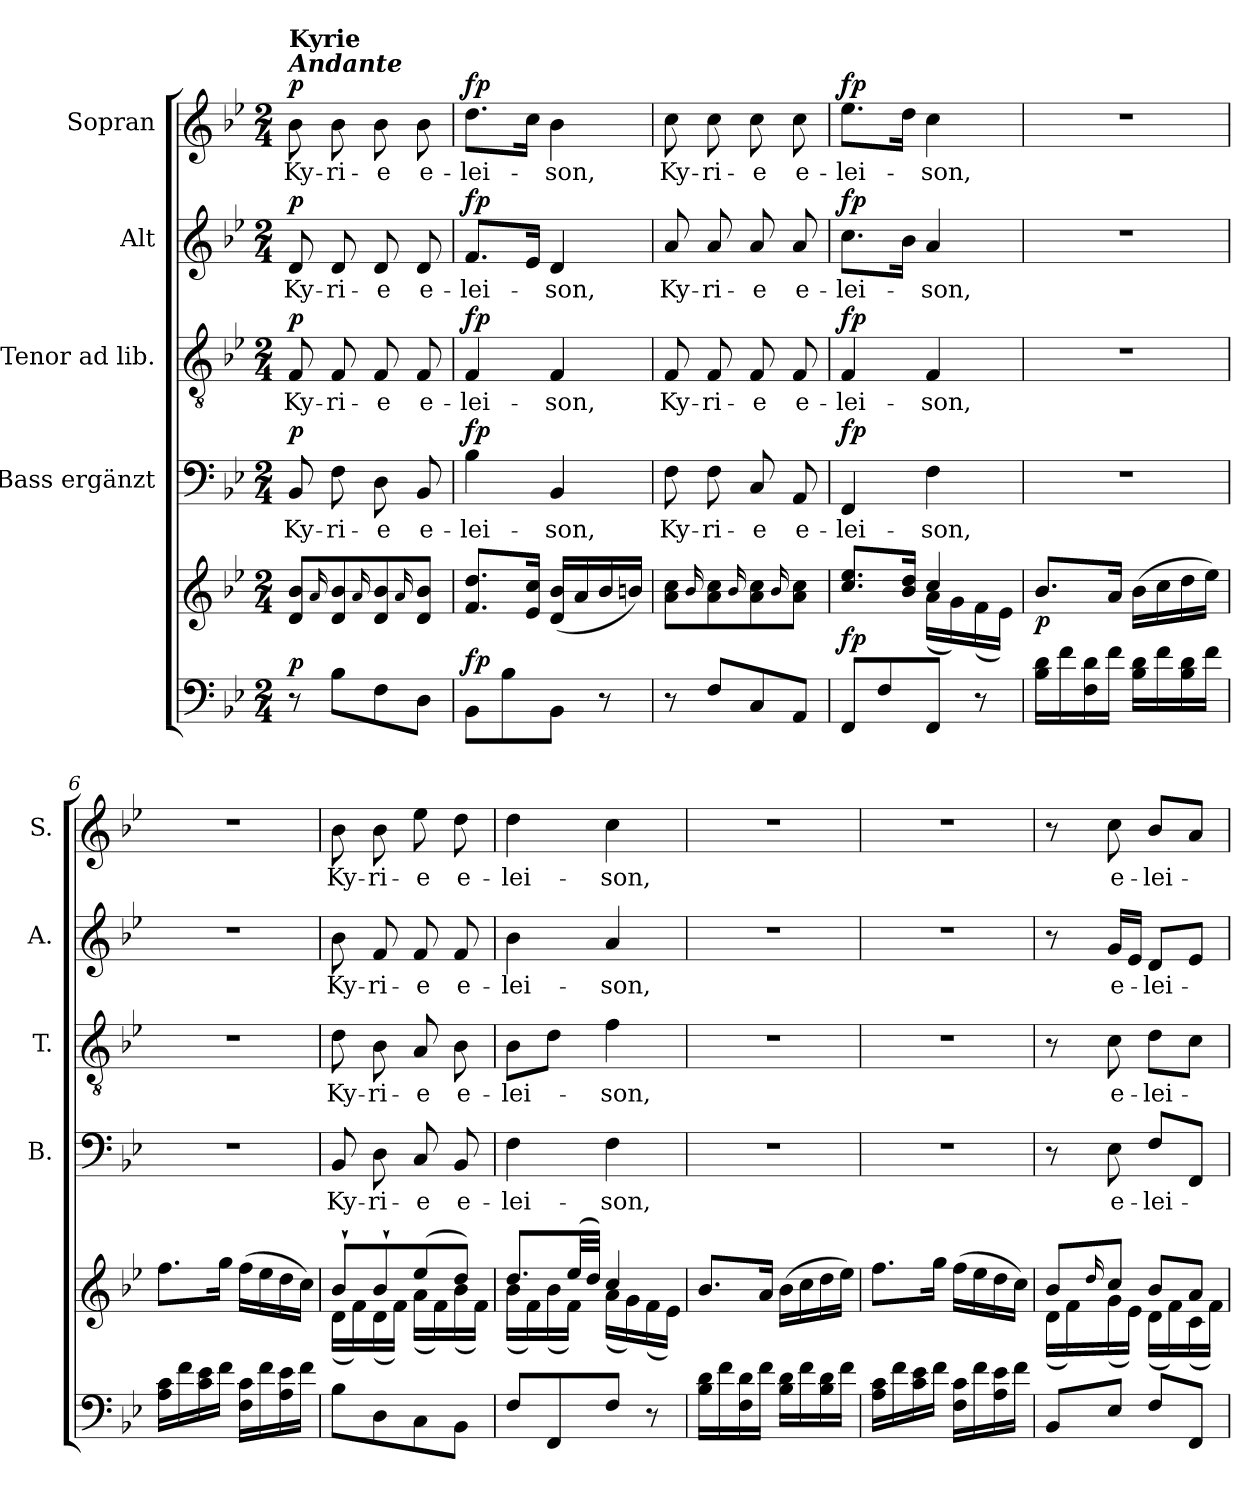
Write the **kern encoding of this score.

**kern	**kern	**dynam	**kern	**text	**dynam	**kern	**text	**dynam	**kern	**text	**dynam	**kern	**text	**dynam
*part5	*part5	*part5	*part4	*part4	*part4	*part3	*part3	*part3	*part2	*part2	*part2	*part1	*part1	*part1
*staff6	*staff5	*staff5/6	*staff4	*staff4	*staff4	*staff3	*staff3	*staff3	*staff2	*staff2	*staff2	*staff1	*staff1	*staff1
*	*	*	*I"Bass ergänzt	*	*	*I"Tenor ad lib.	*	*	*I"Alt	*	*	*I"Sopran	*	*
*	*	*	*I'B.	*	*	*I'T.	*	*	*I'A.	*	*	*I'S.	*	*
*clefF4	*clefG2	*	*clefF4	*	*	*clefGv2	*	*	*clefG2	*	*	*clefG2	*	*
*k[b-e-]	*k[b-e-]	*	*k[b-e-]	*	*	*k[b-e-]	*	*	*k[b-e-]	*	*	*k[b-e-]	*	*
*B-:	*B-:	*	*B-:	*	*	*B-:	*	*	*B-:	*	*	*B-:	*	*
*M2/4	*M2/4	*	*M2/4	*	*	*M2/4	*	*	*M2/4	*	*	*M2/4	*	*
=1	=1	=1	=1	=1	=1	=1	=1	=1	=1	=1	=1	=1	=1	=1
!	!	!	!	!	!	!	!	!	!	!	!	!LO:TX:a:Bi:t=Andante	!	!
!	!	!	!	!	!	!	!	!	!	!	!	!LO:TX:a:B:t=Kyrie	!	!
!	!	!LO:DY:a=2	!	!LO:LY:b	!LO:DY:a	!	!LO:LY:b	!LO:DY:a	!	!LO:LY:b	!LO:DY:a	!	!LO:LY:b	!LO:DY:a
8r	8d/ 8b-/L	p	8BB-/	Ky-	p	8F/	Ky-	p	8d/	Ky-	p	8b-\	Ky-	p
.	16qqa/	.	.	.	.	.	.	.	.	.	.	.	.	.
!	!	!	!	!LO:LY:b	!	!	!LO:LY:b	!	!	!LO:LY:b	!	!	!LO:LY:b	!
8B-\L	8d/ 8b-/	.	8F\	-ri-	.	8F/	-ri-	.	8d/	-ri-	.	8b-\	-ri-	.
.	16qqa/	.	.	.	.	.	.	.	.	.	.	.	.	.
!	!	!	!	!LO:LY:b	!	!	!LO:LY:b	!	!	!LO:LY:b	!	!	!LO:LY:b	!
8F\	8d/ 8b-/	.	8D\	-e	.	8F/	-e	.	8d/	-e	.	8b-\	-e	.
.	16qqa/	.	.	.	.	.	.	.	.	.	.	.	.	.
!	!	!	!	!LO:LY:b	!	!	!LO:LY:b	!	!	!LO:LY:b	!	!	!LO:LY:b	!
8D\J	8d/ 8b-/J	.	8BB-/	e-	.	8F/	e-	.	8d/	e-	.	8b-\	e-	.
=2	=2	=2	=2	=2	=2	=2	=2	=2	=2	=2	=2	=2	=2	=2
!	!	!LO:DY:a=2	!	!LO:LY:b	!LO:DY:a	!	!LO:LY:b	!LO:DY:a	!	!LO:LY:b	!LO:DY:a	!	!LO:LY:b	!LO:DY:a
8BB-\L	8.f/ 8.dd/L	fp	4B-\	-lei-	fp	4F/	-lei-	fp	8.f/L	-lei-	fp	8.dd\L	-lei-	fp
8B-\	.	.	.	.	.	.	.	.	.	.	.	.	.	.
.	16e-/ 16cc/Jk	.	.	.	.	.	.	.	16e-/Jk	.	.	16cc\Jk	.	.
!	!	!	!	!LO:LY:b	!	!	!LO:LY:b	!	!	!LO:LY:b	!	!	!LO:LY:b	!
8BB-\J	(<16d/ 16b-/LL	.	4BB-/	-son,	.	4F/	-son,	.	4d/	-son,	.	4b-\	-son,	.
.	16a/	.	.	.	.	.	.	.	.	.	.	.	.	.
8r	16b-/	.	.	.	.	.	.	.	.	.	.	.	.	.
.	16bn/JJ)	.	.	.	.	.	.	.	.	.	.	.	.	.
=3	=3	=3	=3	=3	=3	=3	=3	=3	=3	=3	=3	=3	=3	=3
!	!	!	!	!LO:LY:b	!	!	!LO:LY:b	!	!	!LO:LY:b	!	!	!LO:LY:b	!
8r	8a\ 8cc\L	.	8F\	Ky-	.	8F/	Ky-	.	8a/	Ky-	.	8cc\	Ky-	.
.	16qqb-/	.	.	.	.	.	.	.	.	.	.	.	.	.
!	!	!	!	!LO:LY:b	!	!	!LO:LY:b	!	!	!LO:LY:b	!	!	!LO:LY:b	!
8F/L	8a\ 8cc\	.	8F\	-ri-	.	8F/	-ri-	.	8a/	-ri-	.	8cc\	-ri-	.
.	16qqb-/	.	.	.	.	.	.	.	.	.	.	.	.	.
!	!	!	!	!LO:LY:b	!	!	!LO:LY:b	!	!	!LO:LY:b	!	!	!LO:LY:b	!
8C/	8a\ 8cc\	.	8C/	-e	.	8F/	-e	.	8a/	-e	.	8cc\	-e	.
.	16qqb-/	.	.	.	.	.	.	.	.	.	.	.	.	.
!	!	!	!	!LO:LY:b	!	!	!LO:LY:b	!	!	!LO:LY:b	!	!	!LO:LY:b	!
8AA/J	8a\ 8cc\J	.	8AA/	e-	.	8F/	e-	.	8a/	e-	.	8cc\	e-	.
=4	=4	=4	=4	=4	=4	=4	=4	=4	=4	=4	=4	=4	=4	=4
*	*^	*	*	*	*	*	*	*	*	*	*	*	*	*
!	!	!	!LO:DY:a=2	!	!LO:LY:b	!LO:DY:a	!	!LO:LY:b	!LO:DY:a	!	!LO:LY:b	!LO:DY:a	!	!LO:LY:b	!LO:DY:a
8FF/L	8.cc/ 8.ee-/L	4ryy	fp	4FF/	-lei-	fp	4F/	-lei-	fp	8.cc\L	-lei-	fp	8.ee-\L	-lei-	fp
8F/	.	.	.	.	.	.	.	.	.	.	.	.	.	.	.
.	16b-/ 16dd/Jk	.	.	.	.	.	.	.	.	16b-\Jk	.	.	16dd\Jk	.	.
!	!	!	!	!	!LO:LY:b	!	!	!LO:LY:b	!	!	!LO:LY:b	!	!	!LO:LY:b	!
8FF/J	4cc/	(<16a\LL	.	4F\	-son,	.	4F/	-son,	.	4a/	-son,	.	4cc\	-son,	.
.	.	16g\)	.	.	.	.	.	.	.	.	.	.	.	.	.
8r	.	(<16f\	.	.	.	.	.	.	.	.	.	.	.	.	.
.	.	16e-\JJ)	.	.	.	.	.	.	.	.	.	.	.	.	.
=5	=5	=5	=5	=5	=5	=5	=5	=5	=5	=5	=5	=5	=5	=5	=5
!	!	!	!LO:DY:b	!	!	!	!	!	!	!	!	!	!	!	!
*	*v	*v	*	*	*	*	*	*	*	*	*	*	*	*	*
16B-\ 16d\LL	8.b-/L	p	2r	.	.	2r	.	.	2r	.	.	2r	.	.
16f\	.	.	.	.	.	.	.	.	.	.	.	.	.	.
16F\ 16d\	.	.	.	.	.	.	.	.	.	.	.	.	.	.
16f\JJ	16a/Jk	.	.	.	.	.	.	.	.	.	.	.	.	.
16B-\ 16d\LL	(>16b-\LL	.	.	.	.	.	.	.	.	.	.	.	.	.
16f\	16cc\	.	.	.	.	.	.	.	.	.	.	.	.	.
16B-\ 16d\	16dd\	.	.	.	.	.	.	.	.	.	.	.	.	.
16f\JJ	16ee-\JJ)	.	.	.	.	.	.	.	.	.	.	.	.	.
!!LO:LB:g=z
=6	=6	=6	=6	=6	=6	=6	=6	=6	=6	=6	=6	=6	=6	=6
16A\ 16c\LL	8.ff\L	.	2r	.	.	2r	.	.	2r	.	.	2r	.	.
16f\	.	.	.	.	.	.	.	.	.	.	.	.	.	.
16c\ 16e-\	.	.	.	.	.	.	.	.	.	.	.	.	.	.
16f\JJ	16gg\Jk	.	.	.	.	.	.	.	.	.	.	.	.	.
16F\ 16c\LL	(>16ff\LL	.	.	.	.	.	.	.	.	.	.	.	.	.
16f\	16ee-\	.	.	.	.	.	.	.	.	.	.	.	.	.
16A\ 16e-\	16dd\	.	.	.	.	.	.	.	.	.	.	.	.	.
16f\JJ	16cc\JJ)	.	.	.	.	.	.	.	.	.	.	.	.	.
=7	=7	=7	=7	=7	=7	=7	=7	=7	=7	=7	=7	=7	=7	=7
*	*^	*	*	*	*	*	*	*	*	*	*	*	*	*
!	!	!	!	!	!LO:LY:b	!	!	!LO:LY:b	!	!	!LO:LY:b	!	!	!LO:LY:b	!
8B-\L	8b-`>/L	(<16d\LL	.	8BB-/	Ky-	.	8d\	Ky-	.	8b-\	Ky-	.	8b-\	Ky-	.
.	.	16f\)	.	.	.	.	.	.	.	.	.	.	.	.	.
!	!	!	!	!	!LO:LY:b	!	!	!LO:LY:b	!	!	!LO:LY:b	!	!	!LO:LY:b	!
8D\	8b-`>/	(<16d\	.	8D\	-ri-	.	8B-\	-ri-	.	8f/	-ri-	.	8b-\	-ri-	.
.	.	16f\JJ)	.	.	.	.	.	.	.	.	.	.	.	.	.
!	!	!	!	!	!LO:LY:b	!	!	!LO:LY:b	!	!	!LO:LY:b	!	!	!LO:LY:b	!
8C\	(>8ee-/	(<16a\LL	.	8C/	-e	.	8A/	-e	.	8f/	-e	.	8ee-\	-e	.
.	.	16f\)	.	.	.	.	.	.	.	.	.	.	.	.	.
!	!	!	!	!	!LO:LY:b	!	!	!LO:LY:b	!	!	!LO:LY:b	!	!	!LO:LY:b	!
8BB-\J	8dd/J)	(<16b-\	.	8BB-/	e-	.	8B-\	e-	.	8f/	e-	.	8dd\	e-	.
.	.	16f\JJ)	.	.	.	.	.	.	.	.	.	.	.	.	.
=8	=8	=8	=8	=8	=8	=8	=8	=8	=8	=8	=8	=8	=8	=8	=8
!	!	!	!	!	!LO:LY:b	!	!	!LO:LY:b	!	!	!LO:LY:b	!	!	!LO:LY:b	!
8F/L	8.dd/L	(<16b-\LL	.	4F\	-lei-	.	8B-\L	-lei-	.	4b-\	-lei-	.	4dd\	-lei-	.
.	.	16f\)	.	.	.	.	.	.	.	.	.	.	.	.	.
8FF/	.	(<16b-\	.	.	.	.	8d\J	.	.	.	.	.	.	.	.
.	(>32ee-/LL	16f\JJ)	.	.	.	.	.	.	.	.	.	.	.	.	.
.	32dd/JJJ)	.	.	.	.	.	.	.	.	.	.	.	.	.	.
!	!	!	!	!	!LO:LY:b	!	!	!LO:LY:b	!	!	!LO:LY:b	!	!	!LO:LY:b	!
8F/J	4cc/	(<16a\LL	.	4F\	-son,	.	4f\	-son,	.	4a/	-son,	.	4cc\	-son,	.
.	.	16g\)	.	.	.	.	.	.	.	.	.	.	.	.	.
8r	.	(<16f\	.	.	.	.	.	.	.	.	.	.	.	.	.
.	.	16e-\JJ)	.	.	.	.	.	.	.	.	.	.	.	.	.
*	*v	*v	*	*	*	*	*	*	*	*	*	*	*	*	*
=9	=9	=9	=9	=9	=9	=9	=9	=9	=9	=9	=9	=9	=9	=9
16B-\ 16d\LL	8.b-/L	.	2r	.	.	2r	.	.	2r	.	.	2r	.	.
16f\	.	.	.	.	.	.	.	.	.	.	.	.	.	.
16F\ 16d\	.	.	.	.	.	.	.	.	.	.	.	.	.	.
16f\JJ	16a/Jk	.	.	.	.	.	.	.	.	.	.	.	.	.
16B-\ 16d\LL	(>16b-\LL	.	.	.	.	.	.	.	.	.	.	.	.	.
16f\	16cc\	.	.	.	.	.	.	.	.	.	.	.	.	.
16B-\ 16d\	16dd\	.	.	.	.	.	.	.	.	.	.	.	.	.
16f\JJ	16ee-\JJ)	.	.	.	.	.	.	.	.	.	.	.	.	.
!!LO:PB:g=z
=10	=10	=10	=10	=10	=10	=10	=10	=10	=10	=10	=10	=10	=10	=10
16A\ 16c\LL	8.ff\L	.	2r	.	.	2r	.	.	2r	.	.	2r	.	.
16f\	.	.	.	.	.	.	.	.	.	.	.	.	.	.
16c\ 16e-\	.	.	.	.	.	.	.	.	.	.	.	.	.	.
16f\JJ	16gg\Jk	.	.	.	.	.	.	.	.	.	.	.	.	.
16F\ 16c\LL	(>16ff\LL	.	.	.	.	.	.	.	.	.	.	.	.	.
16f\	16ee-\	.	.	.	.	.	.	.	.	.	.	.	.	.
16A\ 16e-\	16dd\	.	.	.	.	.	.	.	.	.	.	.	.	.
16f\JJ	16cc\JJ)	.	.	.	.	.	.	.	.	.	.	.	.	.
=11	=11	=11	=11	=11	=11	=11	=11	=11	=11	=11	=11	=11	=11	=11
*	*^	*	*	*	*	*	*	*	*	*	*	*	*	*
8BB-/L	8b-/L	(<16d\LL	.	8r	.	.	8r	.	.	8r	.	.	8r	.	.
.	.	16f\)	.	.	.	.	.	.	.	.	.	.	.	.	.
.	16qqdd/	.	.	.	.	.	.	.	.	.	.	.	.	.	.
!	!	!	!	!	!LO:LY:b	!	!	!LO:LY:b	!	!	!LO:LY:b	!	!	!LO:LY:b	!
8E-/J	8cc/J	(<16g\	.	8E-\	e-	.	8c\	e-	.	16g/LL	e-	.	8cc\	e-	.
.	.	16e-\JJ)	.	.	.	.	.	.	.	16e-/JJ	.	.	.	.	.
!	!	!	!	!	!LO:LY:b	!	!	!LO:LY:b	!	!	!LO:LY:b	!	!	!LO:LY:b	!
8F/L	8b-/L	(<16d\LL	.	8F/L	-lei-	.	8d\L	-lei-	.	8d/L	-lei-	.	8b-/L	-lei-	.
.	.	16f\)	.	.	.	.	.	.	.	.	.	.	.	.	.
8FF/J	8a/J	(<16c\	.	8FF/J	.	.	8c\J	.	.	8e-/J	.	.	8a/J	.	.
.	.	16f\JJ)	.	.	.	.	.	.	.	.	.	.	.	.	.
*	*v	*v	*	*	*	*	*	*	*	*	*	*	*	*	*
=	=	=	=	=	=	=	=	=	=	=	=	=	=	=
*-	*-	*-	*-	*-	*-	*-	*-	*-	*-	*-	*-	*-	*-	*-
